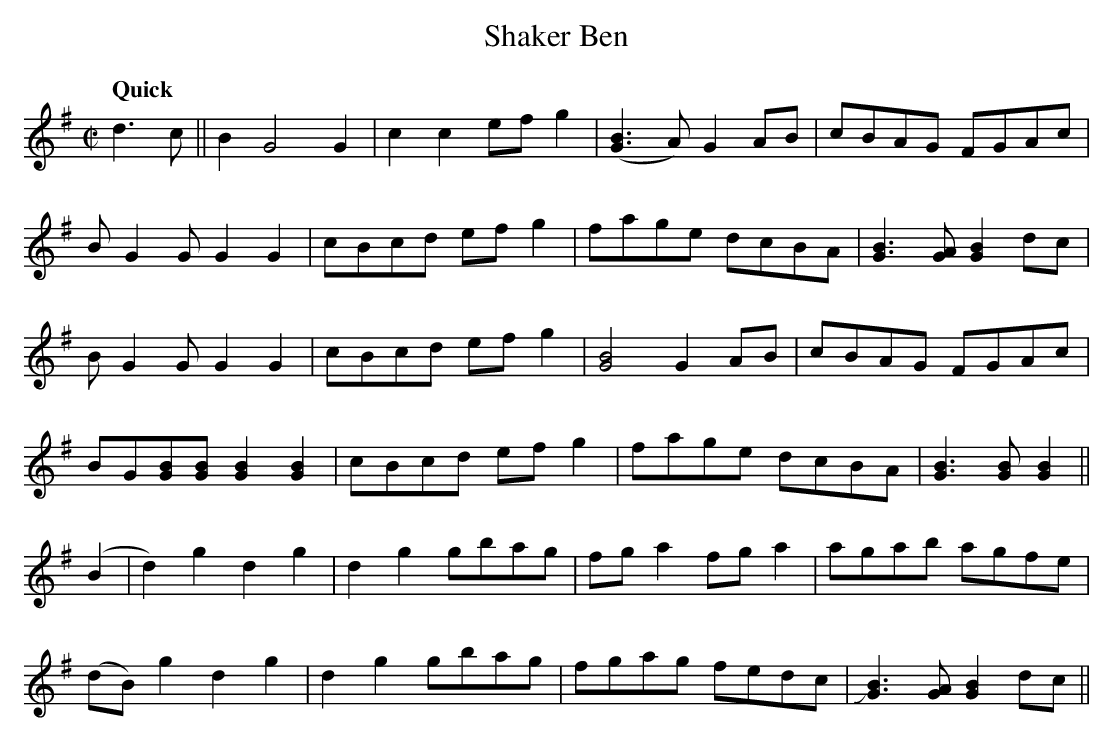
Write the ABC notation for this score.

X:1
T:Shaker Ben
M:C|
L:1/8
Q:"Quick"
K:G
d3c||B2G4G2|c2c2efg2|([G3B3]A)G2AB|cBAG FGAc|
BG2G G2G2|cBcd efg2|fage dcBA|[G3B3][GA][G2B2]dc|
BG2G G2G2|cBcd ef g2|[G4B4]G2AB|cBAG FGAc|
BG[GB][GB][G2B2][G2B2]|cBcd efg2|fage dcBA|[G3B3][GB][G2B2]||
(B2|d2)g2d2g2|d2g2gbag |fga2 fga2|agab agfe|
(dB)g2d2g2|d2g2 gbag|fgag fedc|+slide+[G3B3][GA][G2B2]dc||
